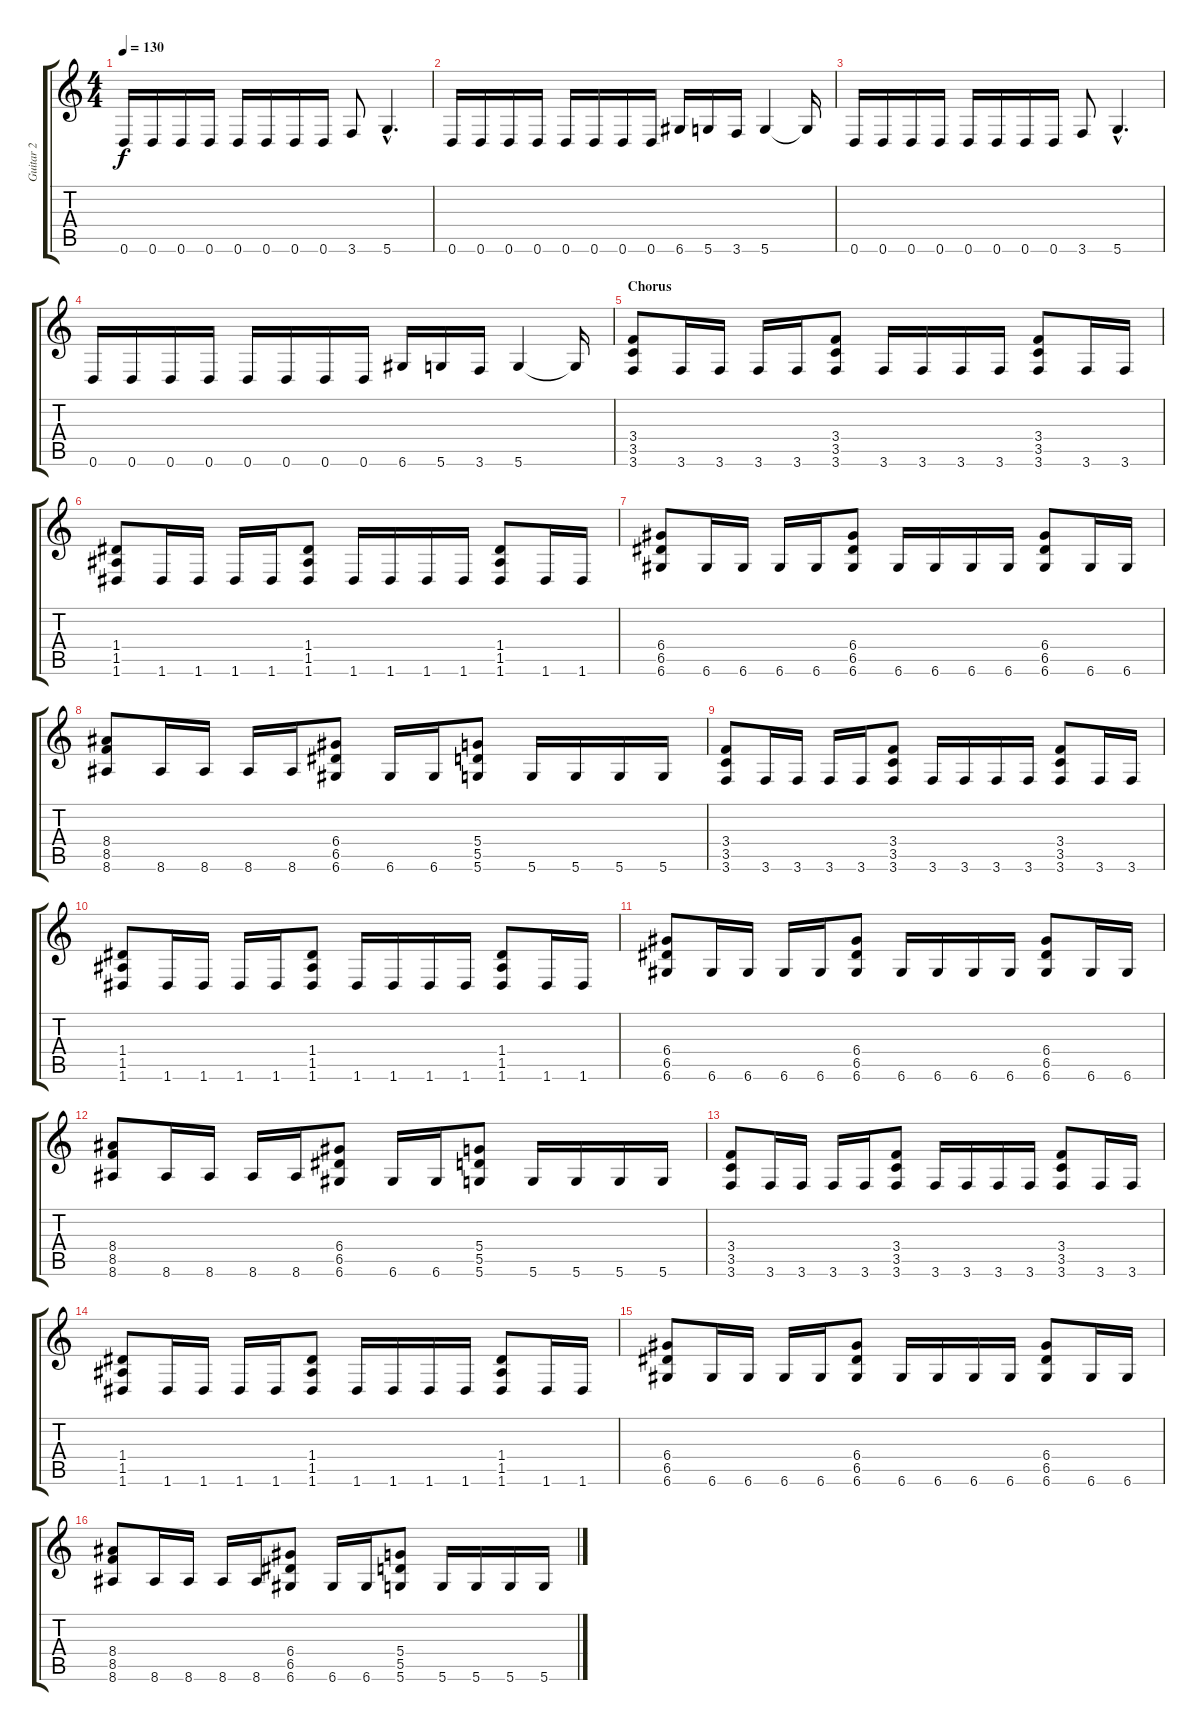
\track ("Guitar 2" "Guitar 2") {instrument overdrivenguitar}
\staff {score tabs}
\tuning (E4 B3 G3 D3 A2 D2) {hide}
\ts (4 4)
\tempo 130
\clef g2
\ks c
0.6.16{dy f} 0.6.16 0.6.16 0.6.16 0.6.16 0.6.16 0.6.16 0.6.16 3.6.8 5.6{hac}.4{d} |
0.6.16 0.6.16 0.6.16 0.6.16 0.6.16 0.6.16 0.6.16 0.6.16 6.6.16 5.6.16 3.6.16 5.6.4 5.6{t}.16 |
0.6.16 0.6.16 0.6.16 0.6.16 0.6.16 0.6.16 0.6.16 0.6.16 3.6.8 5.6{hac}.4{d} |
0.6.16 0.6.16 0.6.16 0.6.16 0.6.16 0.6.16 0.6.16 0.6.16 6.6.16 5.6.16 3.6.16 5.6.4 5.6{t}.16 |
\section ("" "Chorus")
(3.4 3.5 3.6).8 3.6.16 3.6.16 3.6.16 3.6.16 (3.4 3.5 3.6).8 3.6.16 3.6.16 3.6.16 3.6.16 (3.4 3.5 3.6).8 3.6.16 3.6.16 |
(1.4 1.5 1.6).8 1.6.16 1.6.16 1.6.16 1.6.16 (1.4 1.5 1.6).8 1.6.16 1.6.16 1.6.16 1.6.16 (1.4 1.5 1.6).8 1.6.16 1.6.16 |
(6.4 6.5 6.6).8 6.6.16 6.6.16 6.6.16 6.6.16 (6.4 6.5 6.6).8 6.6.16 6.6.16 6.6.16 6.6.16 (6.4 6.5 6.6).8 6.6.16 6.6.16 |
(8.4 8.5 8.6).8 8.6.16 8.6.16 8.6.16 8.6.16 (6.4 6.5 6.6).8 6.6.16 6.6.16 (5.4 5.5 5.6).8 5.6.16 5.6.16 5.6.16 5.6.16 |
(3.4 3.5 3.6).8 3.6.16 3.6.16 3.6.16 3.6.16 (3.4 3.5 3.6).8 3.6.16 3.6.16 3.6.16 3.6.16 (3.4 3.5 3.6).8 3.6.16 3.6.16 |
(1.4 1.5 1.6).8 1.6.16 1.6.16 1.6.16 1.6.16 (1.4 1.5 1.6).8 1.6.16 1.6.16 1.6.16 1.6.16 (1.4 1.5 1.6).8 1.6.16 1.6.16 |
(6.4 6.5 6.6).8 6.6.16 6.6.16 6.6.16 6.6.16 (6.4 6.5 6.6).8 6.6.16 6.6.16 6.6.16 6.6.16 (6.4 6.5 6.6).8 6.6.16 6.6.16 |
(8.4 8.5 8.6).8 8.6.16 8.6.16 8.6.16 8.6.16 (6.4 6.5 6.6).8 6.6.16 6.6.16 (5.4 5.5 5.6).8 5.6.16 5.6.16 5.6.16 5.6.16 |
(3.4 3.5 3.6).8 3.6.16 3.6.16 3.6.16 3.6.16 (3.4 3.5 3.6).8 3.6.16 3.6.16 3.6.16 3.6.16 (3.4 3.5 3.6).8 3.6.16 3.6.16 |
(1.4 1.5 1.6).8 1.6.16 1.6.16 1.6.16 1.6.16 (1.4 1.5 1.6).8 1.6.16 1.6.16 1.6.16 1.6.16 (1.4 1.5 1.6).8 1.6.16 1.6.16 |
(6.4 6.5 6.6).8 6.6.16 6.6.16 6.6.16 6.6.16 (6.4 6.5 6.6).8 6.6.16 6.6.16 6.6.16 6.6.16 (6.4 6.5 6.6).8 6.6.16 6.6.16 |
(8.4 8.5 8.6).8 8.6.16 8.6.16 8.6.16 8.6.16 (6.4 6.5 6.6).8 6.6.16 6.6.16 (5.4 5.5 5.6).8 5.6.16 5.6.16 5.6.16 5.6.16
